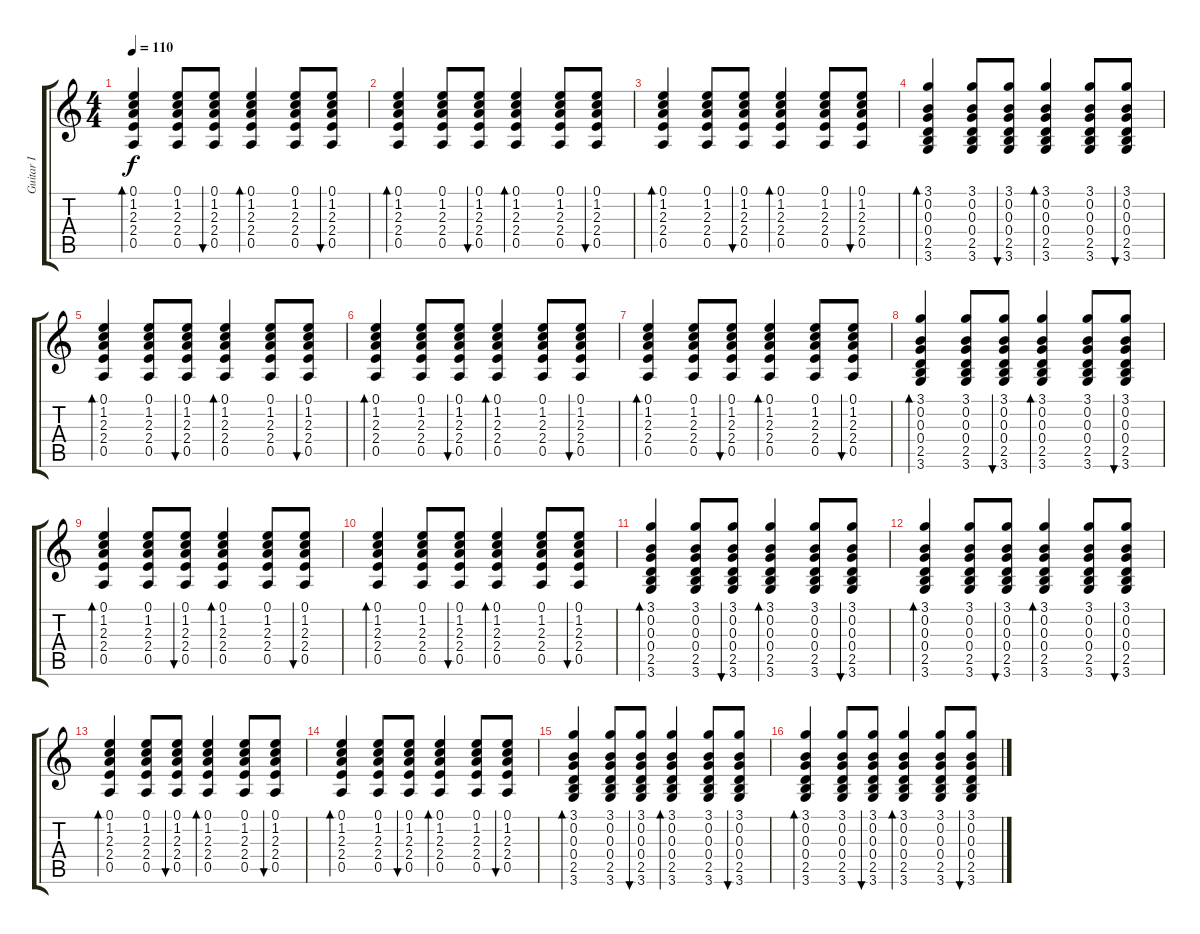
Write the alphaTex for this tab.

\track ("Guitar I" "Guitar I") {instrument electricguitarclean}
\staff {score tabs}
\tuning (E4 B3 G3 D3 A2 E2) {hide}
\ts (4 4)
\tempo 110
\clef g2
\ks c
(0.1 1.2 2.3 2.4 0.5).4{bd 30 dy f} (0.1 1.2 2.3 2.4 0.5).8 (0.1 1.2 2.3 2.4 0.5).8{bu 60} (0.1 1.2 2.3 2.4 0.5).4{bd 30} (0.1 1.2 2.3 2.4 0.5).8 (0.1 1.2 2.3 2.4 0.5).8{bu 60} |
(0.1 1.2 2.3 2.4 0.5).4{bd 30} (0.1 1.2 2.3 2.4 0.5).8 (0.1 1.2 2.3 2.4 0.5).8{bu 60} (0.1 1.2 2.3 2.4 0.5).4{bd 30} (0.1 1.2 2.3 2.4 0.5).8 (0.1 1.2 2.3 2.4 0.5).8{bu 60} |
(0.1 1.2 2.3 2.4 0.5).4{bd 30} (0.1 1.2 2.3 2.4 0.5).8 (0.1 1.2 2.3 2.4 0.5).8{bu 60} (0.1 1.2 2.3 2.4 0.5).4{bd 30} (0.1 1.2 2.3 2.4 0.5).8 (0.1 1.2 2.3 2.4 0.5).8{bu 60} |
(3.1 0.2 0.3 0.4 2.5 3.6).4{bd 30} (3.1 0.2 0.3 0.4 2.5 3.6).8 (3.1 0.2 0.3 0.4 2.5 3.6).8{bu 60} (3.1 0.2 0.3 0.4 2.5 3.6).4{bd 30} (3.1 0.2 0.3 0.4 2.5 3.6).8 (3.1 0.2 0.3 0.4 2.5 3.6).8{bu 60} |
(0.1 1.2 2.3 2.4 0.5).4{bd 30} (0.1 1.2 2.3 2.4 0.5).8 (0.1 1.2 2.3 2.4 0.5).8{bu 60} (0.1 1.2 2.3 2.4 0.5).4{bd 30} (0.1 1.2 2.3 2.4 0.5).8 (0.1 1.2 2.3 2.4 0.5).8{bu 60} |
(0.1 1.2 2.3 2.4 0.5).4{bd 30} (0.1 1.2 2.3 2.4 0.5).8 (0.1 1.2 2.3 2.4 0.5).8{bu 60} (0.1 1.2 2.3 2.4 0.5).4{bd 30} (0.1 1.2 2.3 2.4 0.5).8 (0.1 1.2 2.3 2.4 0.5).8{bu 60} |
(0.1 1.2 2.3 2.4 0.5).4{bd 30} (0.1 1.2 2.3 2.4 0.5).8 (0.1 1.2 2.3 2.4 0.5).8{bu 60} (0.1 1.2 2.3 2.4 0.5).4{bd 30} (0.1 1.2 2.3 2.4 0.5).8 (0.1 1.2 2.3 2.4 0.5).8{bu 60} |
(3.1 0.2 0.3 0.4 2.5 3.6).4{bd 30} (3.1 0.2 0.3 0.4 2.5 3.6).8 (3.1 0.2 0.3 0.4 2.5 3.6).8{bu 60} (3.1 0.2 0.3 0.4 2.5 3.6).4{bd 30} (3.1 0.2 0.3 0.4 2.5 3.6).8 (3.1 0.2 0.3 0.4 2.5 3.6).8{bu 60} |
(0.1 1.2 2.3 2.4 0.5).4{bd 30} (0.1 1.2 2.3 2.4 0.5).8 (0.1 1.2 2.3 2.4 0.5).8{bu 60} (0.1 1.2 2.3 2.4 0.5).4{bd 30} (0.1 1.2 2.3 2.4 0.5).8 (0.1 1.2 2.3 2.4 0.5).8{bu 60} |
(0.1 1.2 2.3 2.4 0.5).4{bd 30} (0.1 1.2 2.3 2.4 0.5).8 (0.1 1.2 2.3 2.4 0.5).8{bu 60} (0.1 1.2 2.3 2.4 0.5).4{bd 30} (0.1 1.2 2.3 2.4 0.5).8 (0.1 1.2 2.3 2.4 0.5).8{bu 60} |
(3.1 0.2 0.3 0.4 2.5 3.6).4{bd 30} (3.1 0.2 0.3 0.4 2.5 3.6).8 (3.1 0.2 0.3 0.4 2.5 3.6).8{bu 60} (3.1 0.2 0.3 0.4 2.5 3.6).4{bd 30} (3.1 0.2 0.3 0.4 2.5 3.6).8 (3.1 0.2 0.3 0.4 2.5 3.6).8{bu 60} |
(3.1 0.2 0.3 0.4 2.5 3.6).4{bd 30} (3.1 0.2 0.3 0.4 2.5 3.6).8 (3.1 0.2 0.3 0.4 2.5 3.6).8{bu 60} (3.1 0.2 0.3 0.4 2.5 3.6).4{bd 30} (3.1 0.2 0.3 0.4 2.5 3.6).8 (3.1 0.2 0.3 0.4 2.5 3.6).8{bu 60} |
(0.1 1.2 2.3 2.4 0.5).4{bd 30} (0.1 1.2 2.3 2.4 0.5).8 (0.1 1.2 2.3 2.4 0.5).8{bu 60} (0.1 1.2 2.3 2.4 0.5).4{bd 30} (0.1 1.2 2.3 2.4 0.5).8 (0.1 1.2 2.3 2.4 0.5).8{bu 60} |
(0.1 1.2 2.3 2.4 0.5).4{bd 30} (0.1 1.2 2.3 2.4 0.5).8 (0.1 1.2 2.3 2.4 0.5).8{bu 60} (0.1 1.2 2.3 2.4 0.5).4{bd 30} (0.1 1.2 2.3 2.4 0.5).8 (0.1 1.2 2.3 2.4 0.5).8{bu 60} |
(3.1 0.2 0.3 0.4 2.5 3.6).4{bd 30} (3.1 0.2 0.3 0.4 2.5 3.6).8 (3.1 0.2 0.3 0.4 2.5 3.6).8{bu 60} (3.1 0.2 0.3 0.4 2.5 3.6).4{bd 30} (3.1 0.2 0.3 0.4 2.5 3.6).8 (3.1 0.2 0.3 0.4 2.5 3.6).8{bu 60} |
(3.1 0.2 0.3 0.4 2.5 3.6).4{bd 30} (3.1 0.2 0.3 0.4 2.5 3.6).8 (3.1 0.2 0.3 0.4 2.5 3.6).8{bu 60} (3.1 0.2 0.3 0.4 2.5 3.6).4{bd 30} (3.1 0.2 0.3 0.4 2.5 3.6).8 (3.1 0.2 0.3 0.4 2.5 3.6).8{bu 60}
